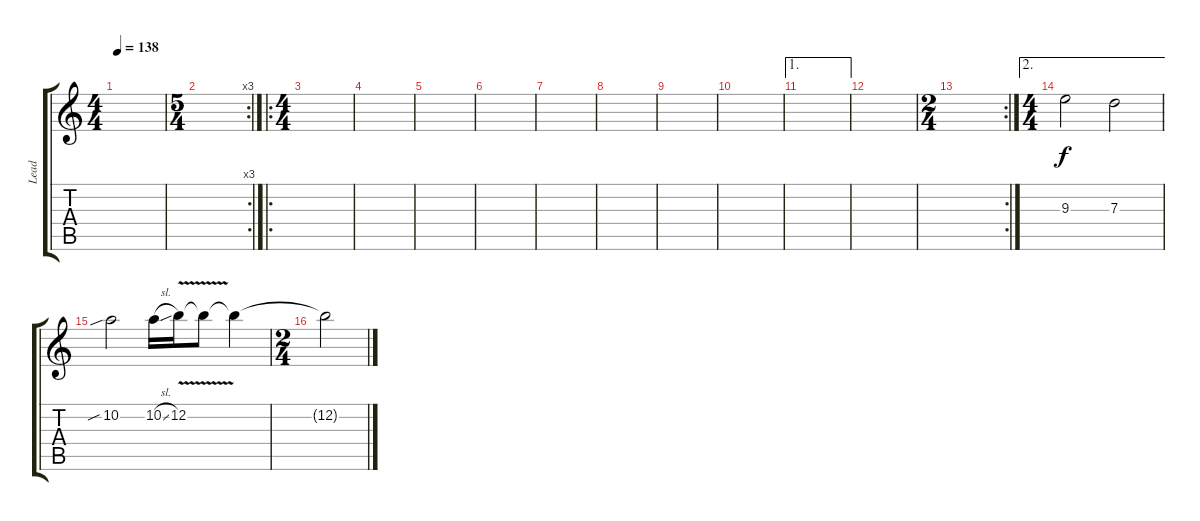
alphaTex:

\track ("Lead" "Lead") {instrument distortionguitar}
\staff {score tabs}
\tuning (E4 B3 G3 D3 A2 E2) {hide}
\ts (4 4)
\tempo 138
\clef g2
\ks c
|
\rc 3
\ts (5 4)
|
\ro
\ts (4 4)
|
|
|
|
|
|
|
|
\ae 1
|
|
\rc 2
\ts (2 4)
|
\ae 2
\ts (4 4)
9.3.2 7.3.2 |
10.2{sib}.2 10.2{sl}.16 12.2{v}.16 12.2{t}.8 12.2{t}.4 |
\ts (2 4)
12.2{t}.2
